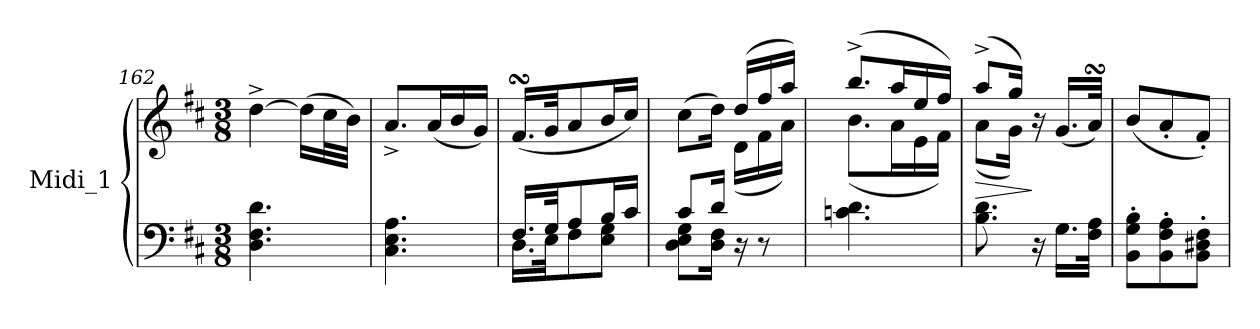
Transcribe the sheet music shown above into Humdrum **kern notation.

**kern	**kern	**dynam
*part1	*part1	*part1
*staff2	*staff1	*staff1/2
*I"Midi_1	*	*
*clefF4	*clefG2	*
*k[f#c#]	*k[f#c#]	*
*D:	*D:	*
*M3/8	*M3/8	*
=162	=162	=162
4.D\ 4.F#\ 4.d\	[4dd^\	.
.	(>16dd\LL]	.
.	32cc#\L	.
.	32b\JJJ)	.
=163	=163	=163
4.C#\ 4.E\ 4.A\	8.a^/L	.
.	(<16a/L	.
.	16b/	.
.	16g/JJ)	.
=164	=164	=164
*^	*	*
16.F#/LL	16.D\LL	(<16.f#sSsS/LL	.
32G/JK	32E\JK	32g/JK	.
8A/	8F#\	8a/	.
16B/L	8E\ 8G\J	16b/L	.
16c#/JJ	.	16cc#/JJ)	.
=165	=165	=165	=165
*	*	*^	*
8c#/L	8D\ 8E\ 8G\L	(>8cc#\L	8.ryy	.
16d/Jk	16D\ 16F#\Jk	16dd\Jk)	.	.
16r	8ryy	(>16dd/LL	(16d\LL	.
8r	.	16ff#/	16f#\	.
.	16ryy	16aa/JJ)	16a\JJ)	.
*v	*v	*	*	*
=166	=166	=166	=166
4.cn\ 4.d\	(>8.bb^>/L	(8.b\L	.
.	16aa/L	16a\L	.
.	16ee/	16e\	.
.	16ff#/JJ)	16f#\JJ)	.
!!LO:LB:g=z	!!
=167	=167	=167	=167
!	!	!	!LO:HP:b
8.B\ 8.d\	(>8aa^/L	(8a\L	>
.	16gg/Jk)	16g\Jk)	.
16r	16r	16ryy	]
16.G\LL	(<16.g/LL	8ryy	.
32F#\ 32A\JJk	32asSSS/JJk)	.	.
*	*v	*v	*
=168	=168	=168
8BB\' 8G\' 8B\'L	(<8b/L	.
8BB\' 8F#\' 8A\'	8a'/	.
8BB\' 8D#X\' 8F#\'J	8f#'/J)	.
=	=	=
*-	*-	*-
